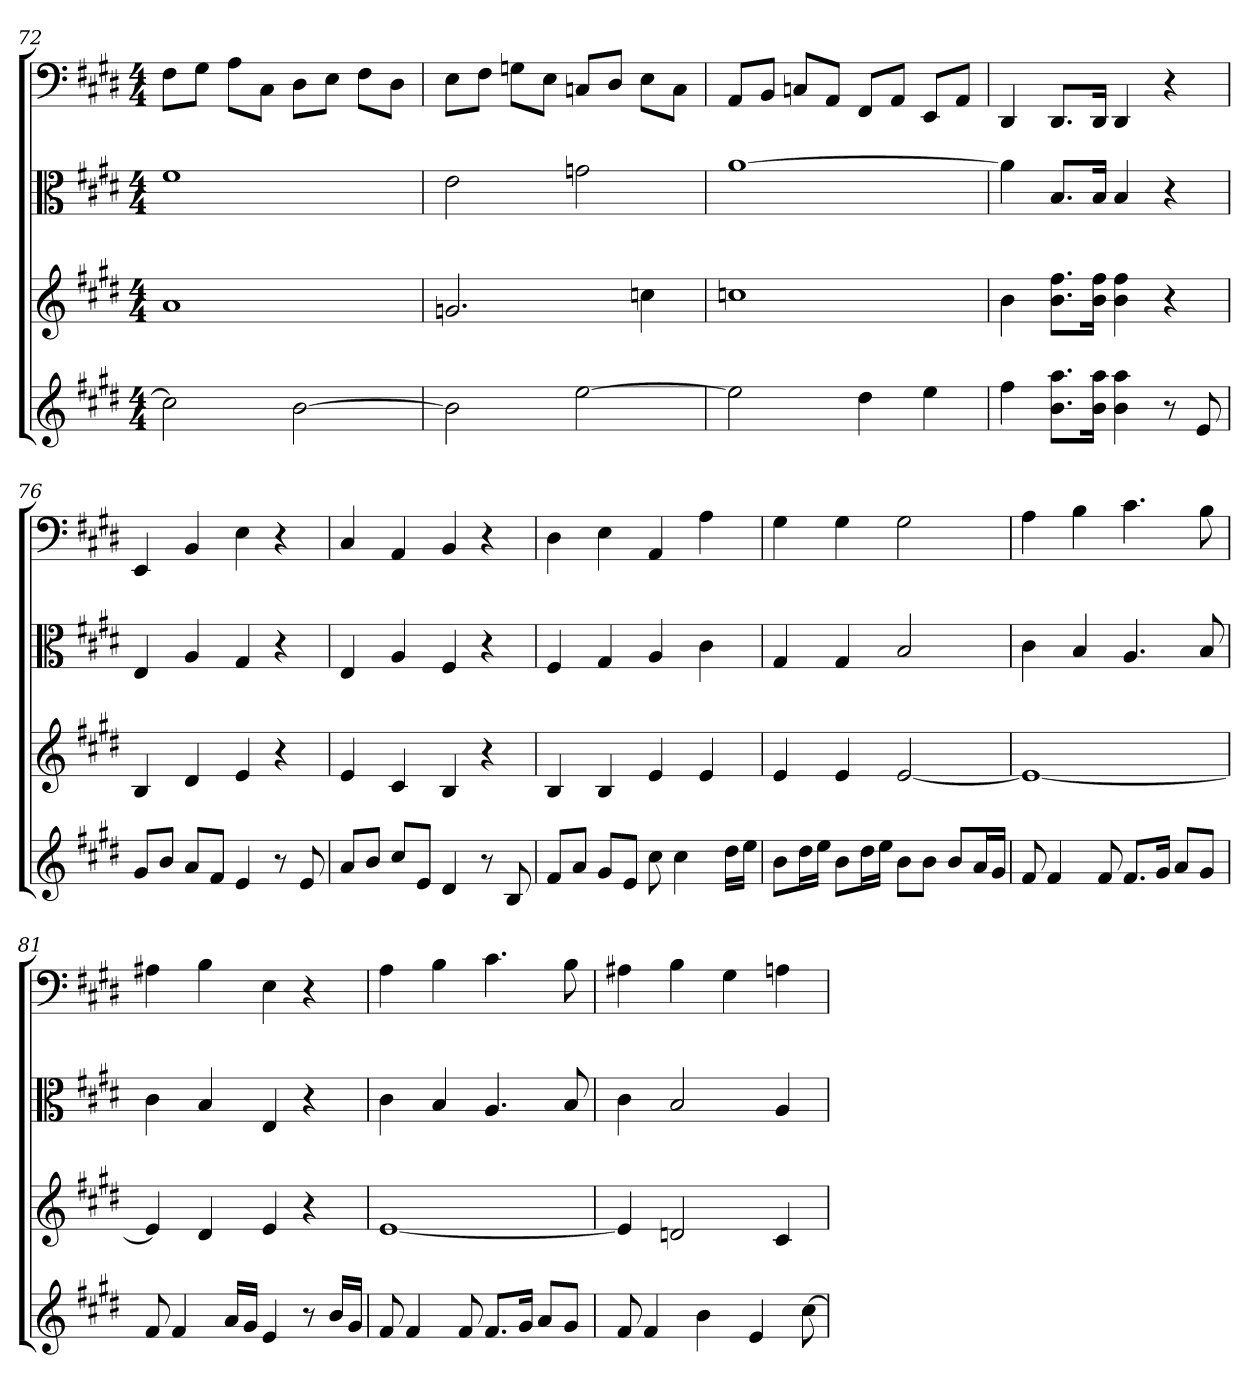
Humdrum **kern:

**kern	**kern	**kern	**kern
*part4	*part3	*part2	*part1
*staff4	*staff3	*staff2	*staff1
*	*	*clefC3	*clefF4
*k[f#c#g#d#]	*k[f#c#g#d#]	*k[f#c#g#d#]	*k[f#c#g#d#]
*E:	*E:	*E:	*E:
*M4/4	*M4/4	*M4/4	*M4/4
=72	=72	=72	=72
2cc#]	1a	1f#	8F#\L
.	.	.	8G#\J
.	.	.	8A\L
.	.	.	8C#\J
[2b	.	.	8D#\L
.	.	.	8E\J
.	.	.	8F#\L
.	.	.	8D#\J
=73	=73	=73	=73
2b]	2.gn	2e	8E\L
.	.	.	8F#\J
.	.	.	8Gn\L
.	.	.	8E\J
[2ee	.	2gn	8Cn/L
.	.	.	8D#/J
.	4ccn	.	8E\L
.	.	.	8C\J
=74	=74	=74	=74
2ee]	1ccn	[1a	8AA/L
.	.	.	8BB/J
.	.	.	8Cn/L
.	.	.	8AA/J
4dd#	.	.	8FF#/L
.	.	.	8AA/J
4ee	.	.	8EE/L
.	.	.	8AA/J
=75	=75	=75	=75
4ff#	4b	4a]	4DD#
8.b 8.aaL	8.b 8.ff#L	8.B/L	8.DD#/L
16b 16aaJk	16b 16ff#Jk	16B/Jk	16DD#/Jk
4b 4aa	4b 4ff#	4B	4DD#
8r	4r	4r	4r
8e	.	.	.
=76	=76	=76	=76
8g#L	4B	4E	4EE
8bJ	.	.	.
8aL	4d#	4A	4BB
8f#J	.	.	.
4e	4e	4G#	4E
8r	4r	4r	4r
8e	.	.	.
=77	=77	=77	=77
8aL	4e	4E	4C#
8bJ	.	.	.
8cc#L	4c#	4A	4AA
8eJ	.	.	.
4d#	4B	4F#	4BB
8r	4r	4r	4r
8B	.	.	.
=78	=78	=78	=78
8f#L	4B	4F#	4D#
8aJ	.	.	.
8g#L	4B	4G#	4E
8eJ	.	.	.
8cc#	4e	4A	4AA
4cc#	.	.	.
.	4e	4c#	4A
16dd#LL	.	.	.
16eeJJ	.	.	.
=79	=79	=79	=79
8bL	4e	4G#	4G#
16dd#L	.	.	.
16eeJJ	.	.	.
8bL	4e	4G#	4G#
16dd#L	.	.	.
16eeJJ	.	.	.
8bL	[2e	2B	2G#
8bJ	.	.	.
8bL	.	.	.
16aL	.	.	.
16g#JJ	.	.	.
=80	=80	=80	=80
8f#	1e_	4c#	4A
4f#	.	.	.
.	.	4B	4B
8f#	.	.	.
8.f#L	.	4.A	4.c#
16g#Jk	.	.	.
8aL	.	.	.
8g#J	.	8B	8B
=81	=81	=81	=81
8f#	4e]	4c#	4A#X
4f#	.	.	.
.	4d#	4B	4B
16aLL	.	.	.
16g#JJ	.	.	.
4e	4e	4E	4E
8r	4r	4r	4r
16bLL	.	.	.
16g#JJ	.	.	.
=82	=82	=82	=82
8f#	[1e	4c#	4A
4f#	.	.	.
.	.	4B	4B
8f#	.	.	.
8.f#L	.	4.A	4.c#
16g#Jk	.	.	.
8aL	.	.	.
8g#J	.	8B	8B
=83	=83	=83	=83
8f#	4e]	4c#	4A#X
4f#	.	.	.
.	2dn	2B	4B
4b	.	.	.
.	.	.	4G#
4e	.	.	.
.	4c#	4A	4An
[8cc#	.	.	.
=	=	=	=
*-	*-	*-	*-
